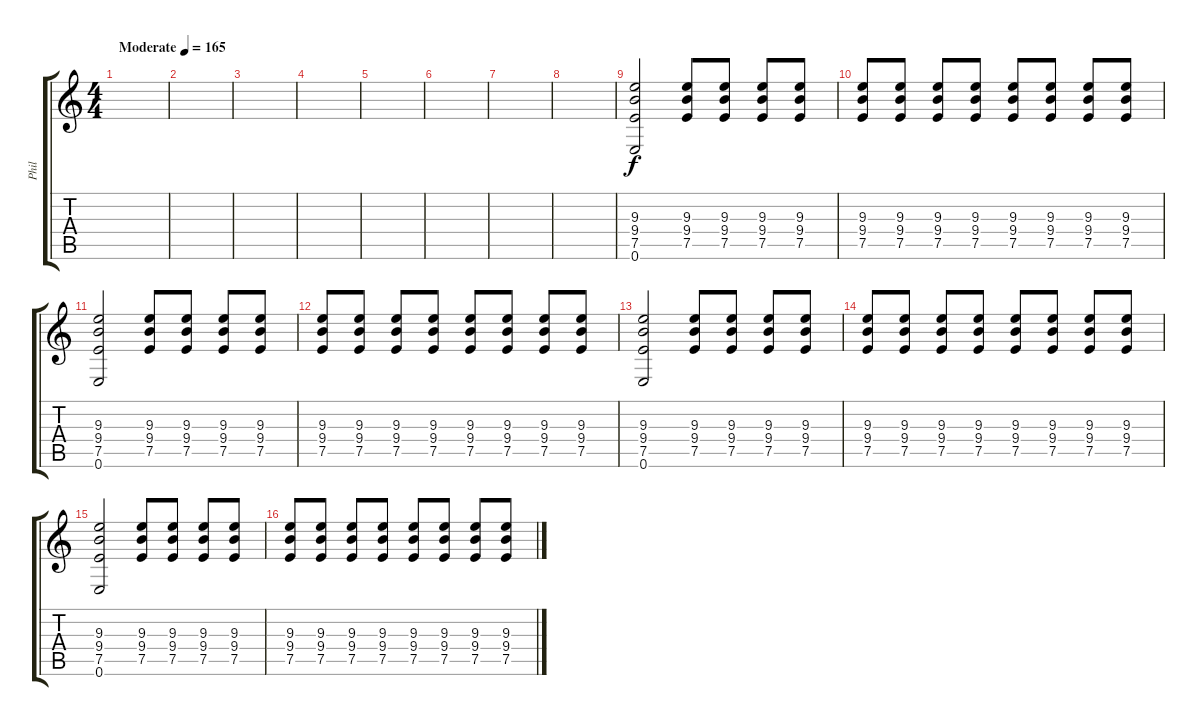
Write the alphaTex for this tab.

\track ("Phil" "Phil") {instrument distortionguitar}
\staff {score tabs}
\tuning (E4 B3 G3 D3 A2 E2) {hide}
\ts (4 4)
\tempo (165 "Moderate")
\clef g2
\ks c
|
|
|
|
|
|
|
|
(9.3 9.4 7.5 0.6).2 (9.3 9.4 7.5).8 (9.3 9.4 7.5).8 (9.3 9.4 7.5).8 (9.3 9.4 7.5).8 |
(9.3 9.4 7.5).8 (9.3 9.4 7.5).8 (9.3 9.4 7.5).8 (9.3 9.4 7.5).8 (9.3 9.4 7.5).8 (9.3 9.4 7.5).8 (9.3 9.4 7.5).8 (9.3 9.4 7.5).8 |
(9.3 9.4 7.5 0.6).2 (9.3 9.4 7.5).8 (9.3 9.4 7.5).8 (9.3 9.4 7.5).8 (9.3 9.4 7.5).8 |
(9.3 9.4 7.5).8 (9.3 9.4 7.5).8 (9.3 9.4 7.5).8 (9.3 9.4 7.5).8 (9.3 9.4 7.5).8 (9.3 9.4 7.5).8 (9.3 9.4 7.5).8 (9.3 9.4 7.5).8 |
(9.3 9.4 7.5 0.6).2 (9.3 9.4 7.5).8 (9.3 9.4 7.5).8 (9.3 9.4 7.5).8 (9.3 9.4 7.5).8 |
(9.3 9.4 7.5).8 (9.3 9.4 7.5).8 (9.3 9.4 7.5).8 (9.3 9.4 7.5).8 (9.3 9.4 7.5).8 (9.3 9.4 7.5).8 (9.3 9.4 7.5).8 (9.3 9.4 7.5).8 |
(9.3 9.4 7.5 0.6).2 (9.3 9.4 7.5).8 (9.3 9.4 7.5).8 (9.3 9.4 7.5).8 (9.3 9.4 7.5).8 |
(9.3 9.4 7.5).8 (9.3 9.4 7.5).8 (9.3 9.4 7.5).8 (9.3 9.4 7.5).8 (9.3 9.4 7.5).8 (9.3 9.4 7.5).8 (9.3 9.4 7.5).8 (9.3 9.4 7.5).8
